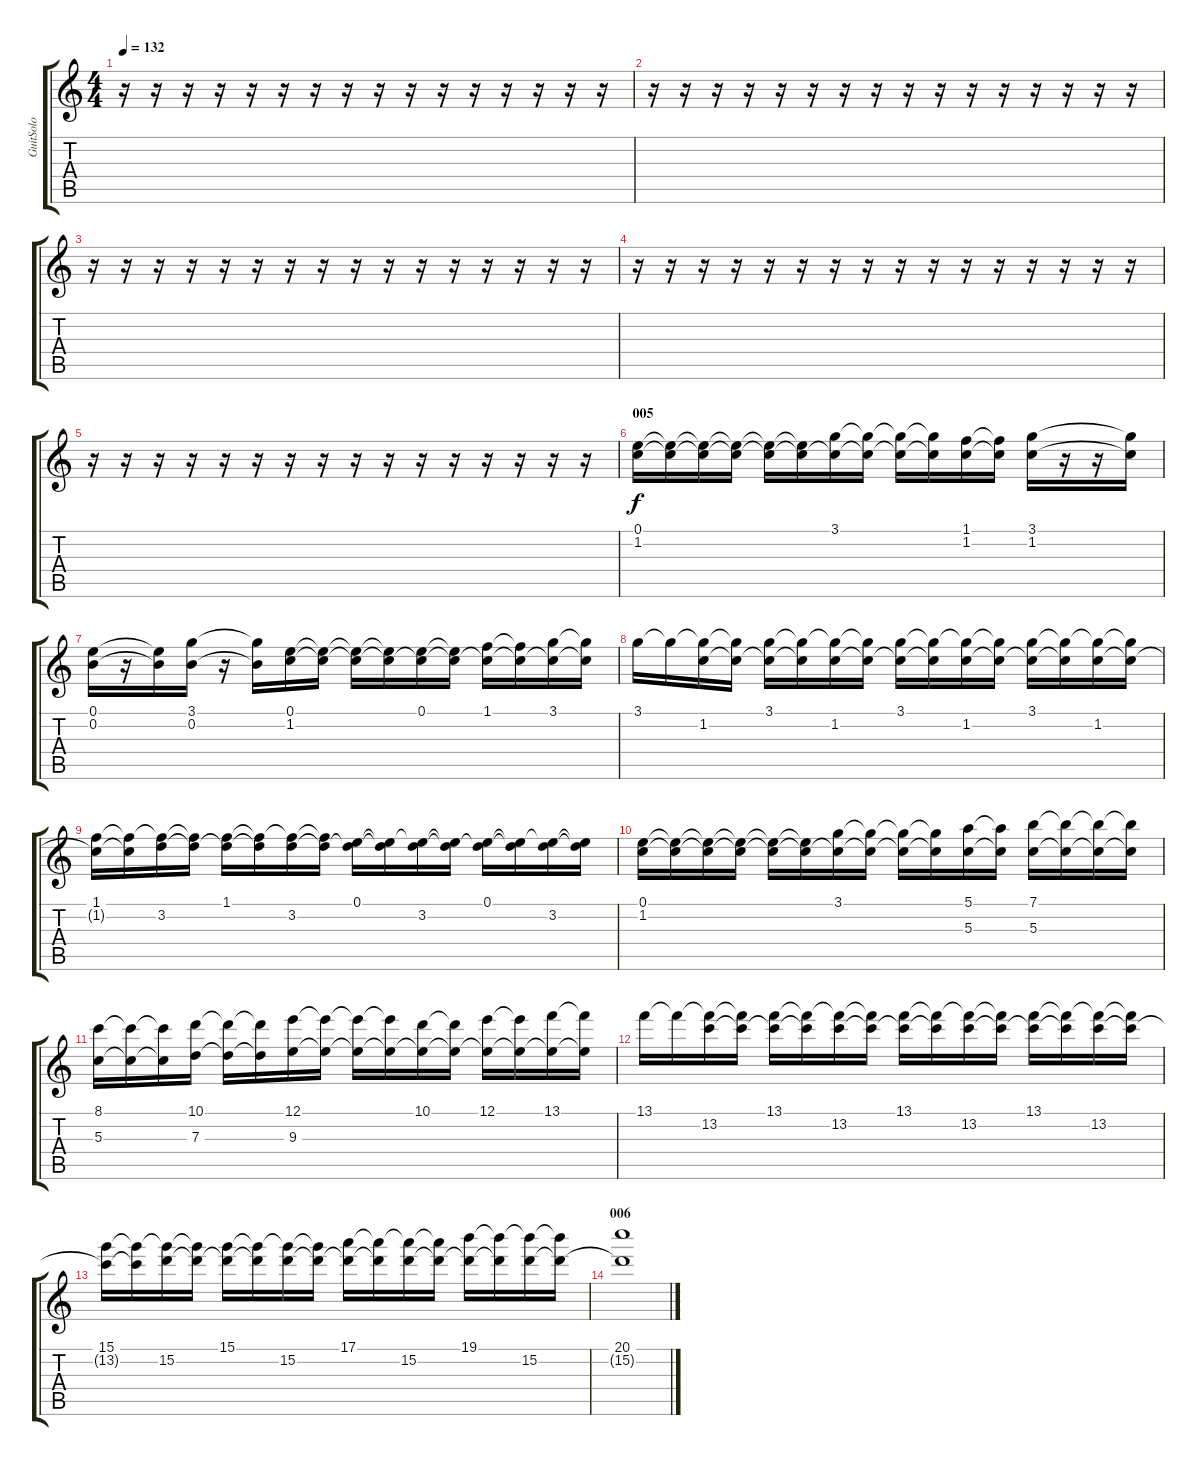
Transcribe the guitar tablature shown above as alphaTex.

\track ("GuitSolo" "GuitSolo") {instrument acousticguitarsteel}
\staff {score tabs}
\tuning (E4 B3 G3 D3 A2 E2) {hide}
\ts (4 4)
\tempo 132
\clef g2
\ks c
r.16{dy f} r.16 r.16 r.16 r.16 r.16 r.16 r.16 r.16 r.16 r.16 r.16 r.16 r.16 r.16 r.16 |
r.16 r.16 r.16 r.16 r.16 r.16 r.16 r.16 r.16 r.16 r.16 r.16 r.16 r.16 r.16 r.16 |
r.16 r.16 r.16 r.16 r.16 r.16 r.16 r.16 r.16 r.16 r.16 r.16 r.16 r.16 r.16 r.16 |
r.16 r.16 r.16 r.16 r.16 r.16 r.16 r.16 r.16 r.16 r.16 r.16 r.16 r.16 r.16 r.16 |
r.16 r.16 r.16 r.16 r.16 r.16 r.16 r.16 r.16 r.16 r.16 r.16 r.16 r.16 r.16 r.16 |
\section ("" "005")
(0.1 1.2).16 (0.1{t} 1.2{t}).16 (0.1{t} 1.2{t}).16 (0.1{t} 1.2{t}).16 (0.1{t} 1.2{t}).16 (0.1{t} 1.2{t}).16 (3.1 1.2{t}).16 (3.1{t} 1.2{t}).16 (3.1{t} 1.2{t}).16 (3.1{t} 1.2{t}).16 (1.1 1.2).16 (1.1{t} 1.2{t}).16 (3.1 1.2).16 r.16 r.16 (3.1{t} 1.2{t}).16 |
(0.1 0.2).16 r.16 (0.1{t} 0.2{t}).16 (3.1 0.2).16 r.16 (3.1{t} 0.2{t}).16 (0.1 1.2).16 (0.1{t} 1.2{t}).16 (0.1{t} 1.2{t}).16 (0.1{t} 1.2{t}).16 (0.1 1.2{t}).16 (0.1{t} 1.2{t}).16 (1.1 1.2{t}).16 (1.1{t} 1.2{t}).16 (3.1 1.2{t}).16 (3.1{t} 1.2{t}).16 |
3.1.16 3.1{t}.16 (3.1{t} 1.2).16 (3.1{t} 1.2{t}).16 (3.1 1.2{t}).16 (3.1{t} 1.2{t}).16 (3.1{t} 1.2).16 (3.1{t} 1.2{t}).16 (3.1 1.2{t}).16 (3.1{t} 1.2{t}).16 (3.1{t} 1.2).16 (3.1{t} 1.2{t}).16 (3.1 1.2{t}).16 (3.1{t} 1.2{t}).16 (3.1{t} 1.2).16 (3.1{t} 1.2{t}).16 |
(1.1 1.2{t}).16 (1.1{t} 1.2{t}).16 (1.1{t} 3.2).16 (1.1{t} 3.2{t}).16 (1.1 3.2{t}).16 (1.1{t} 3.2{t}).16 (1.1{t} 3.2).16 (1.1{t} 3.2{t}).16 (0.1 3.2{t}).16 (0.1{t} 3.2{t}).16 (0.1{t} 3.2).16 (0.1{t} 3.2{t}).16 (0.1 3.2{t}).16 (0.1{t} 3.2{t}).16 (0.1{t} 3.2).16 (0.1{t} 3.2{t}).16 |
(0.1 1.2).16 (0.1{t} 1.2{t}).16 (0.1{t} 1.2{t}).16 (0.1{t} 1.2{t}).16 (0.1{t} 1.2{t}).16 (0.1{t} 1.2{t}).16 (3.1 1.2{t}).16 (3.1{t} 1.2{t}).16 (3.1{t} 1.2{t}).16 (3.1{t} 1.2{t}).16 (5.1 5.3).16 (5.1{t} 5.3{t}).16 (7.1 5.3).16 (7.1{t} 5.3{t}).16 (7.1{t} 5.3{t}).16 (7.1{t} 5.3{t}).16 |
(8.1 5.3).16 (8.1{t} 5.3{t}).16 (8.1{t} 5.3{t}).16 (10.1 7.3).16 (10.1{t} 7.3{t}).16 (10.1{t} 7.3{t}).16 (12.1 9.3).16 (12.1{t} 9.3{t}).16 (12.1{t} 9.3{t}).16 (12.1{t} 9.3{t}).16 (10.1 9.3{t}).16 (10.1{t} 9.3{t}).16 (12.1 9.3{t}).16 (12.1{t} 9.3{t}).16 (13.1 9.3{t}).16 (13.1{t} 9.3{t}).16 |
13.1.16 13.1{t}.16 (13.1{t} 13.2).16 (13.1{t} 13.2{t}).16 (13.1 13.2{t}).16 (13.1{t} 13.2{t}).16 (13.1{t} 13.2).16 (13.1{t} 13.2{t}).16 (13.1 13.2{t}).16 (13.1{t} 13.2{t}).16 (13.1{t} 13.2).16 (13.1{t} 13.2{t}).16 (13.1 13.2{t}).16 (13.1{t} 13.2{t}).16 (13.1{t} 13.2).16 (13.1{t} 13.2{t}).16 |
(15.1 13.2{t}).16 (15.1{t} 13.2{t}).16 (15.1{t} 15.2).16 (15.1{t} 15.2{t}).16 (15.1 15.2{t}).16 (15.1{t} 15.2{t}).16 (15.1{t} 15.2).16 (15.1{t} 15.2{t}).16 (17.1 15.2{t}).16 (17.1{t} 15.2{t}).16 (17.1{t} 15.2).16 (17.1{t} 15.2{t}).16 (19.1 15.2{t}).16 (19.1{t} 15.2{t}).16 (19.1{t} 15.2).16 (19.1{t} 15.2{t}).16 |
\section ("" "006")
(20.1 15.2{t}).1
